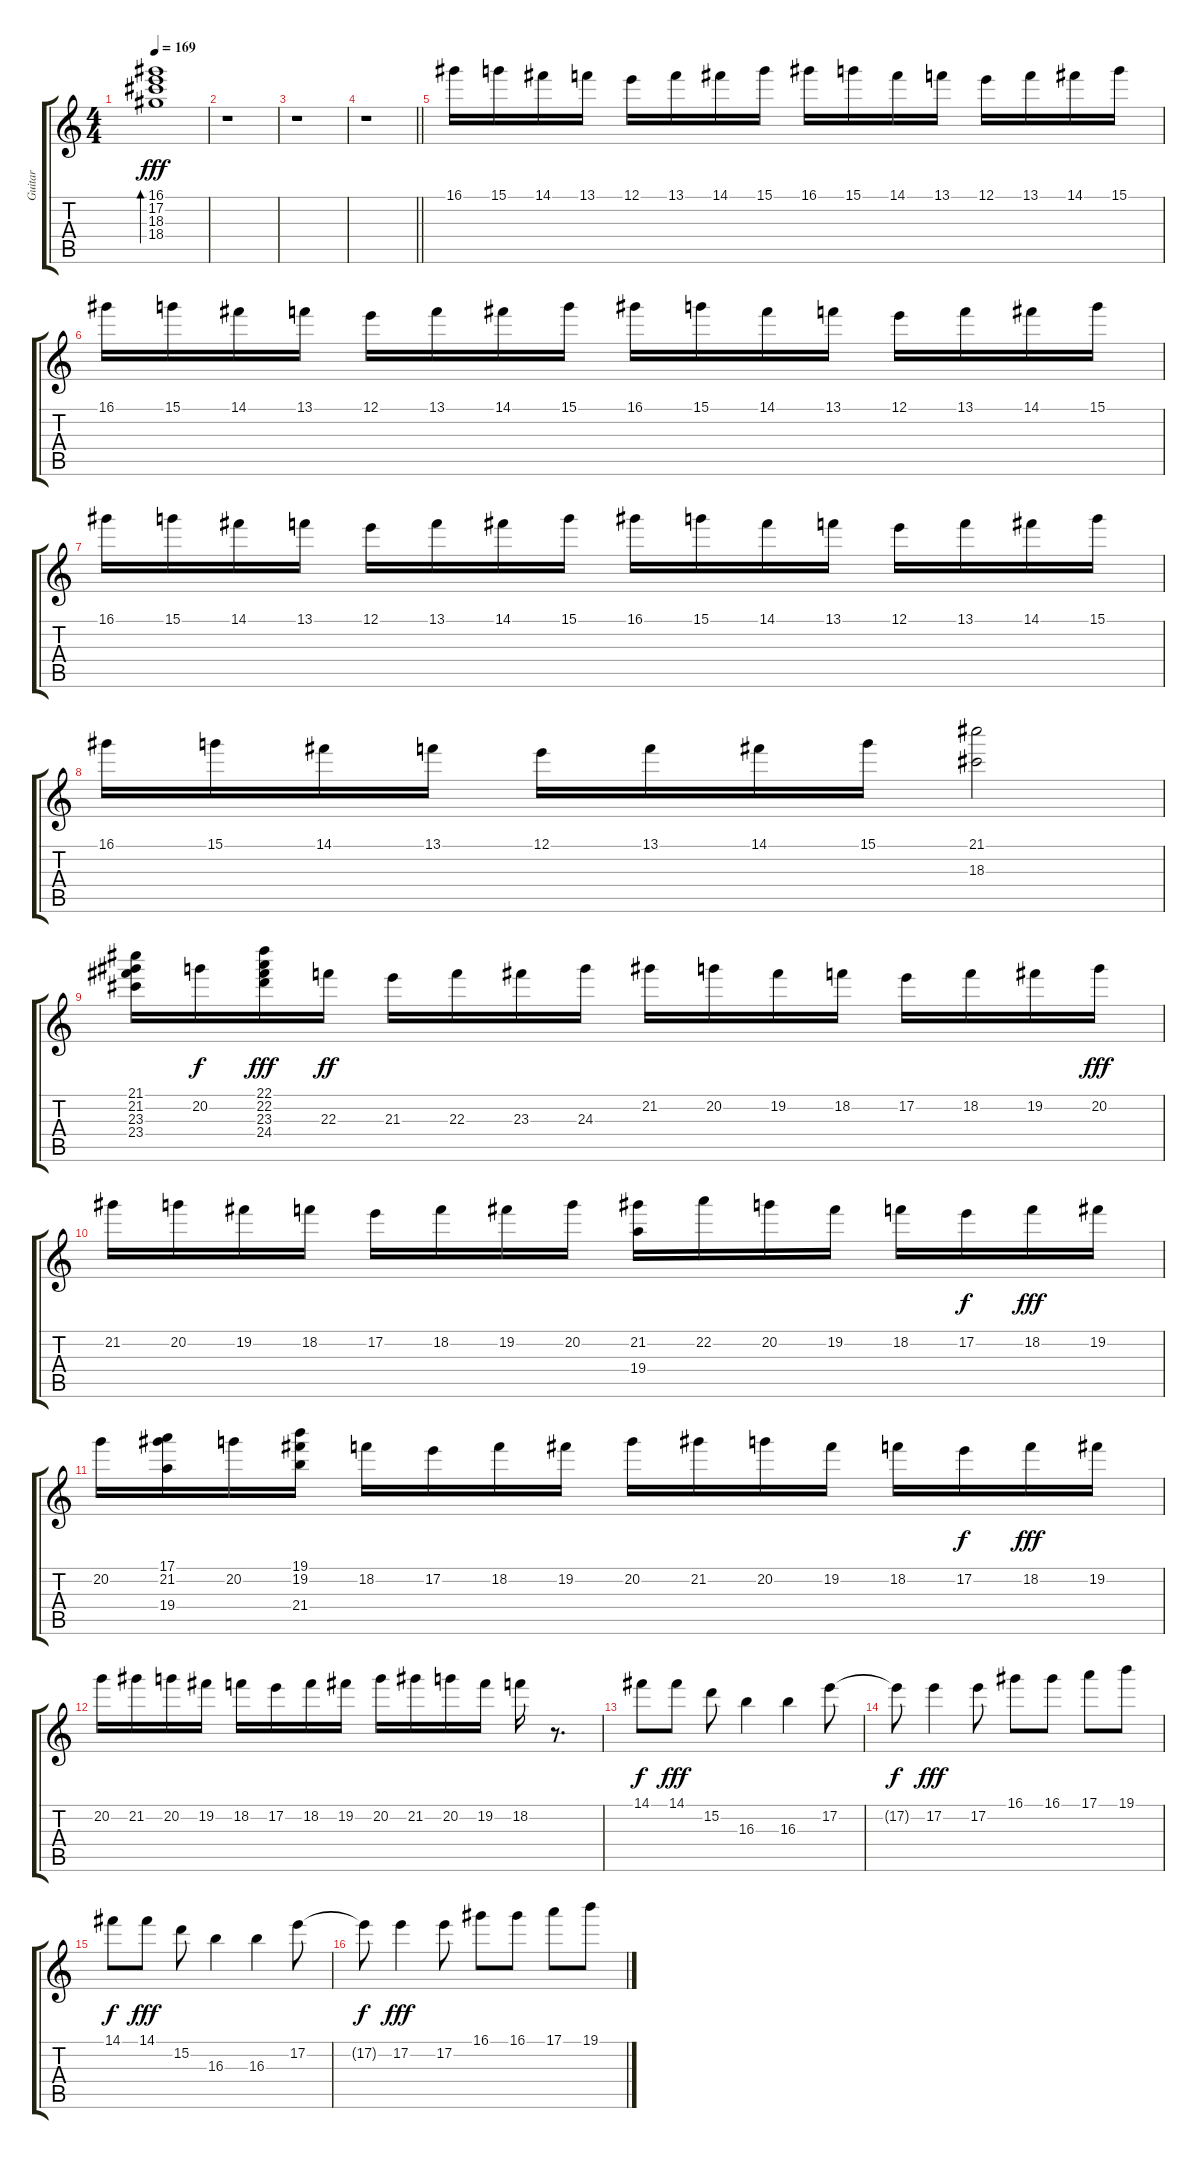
\track ("Guitar" "Guitar") {instrument electricguitarclean}
\staff {score tabs}
\tuning (E4 B3 G3 D3 A2 E2) {hide}
\ts (4 4)
\tempo 169
\clef g2
\ks c
(16.1 17.2 18.3 18.4).1{bd 480 dy fff} |
r.1 |
r.1 |
\barLineRight lightlight
r.1 |
16.1.16 15.1.16 14.1.16 13.1.16 12.1.16 13.1.16 14.1.16 15.1.16 16.1.16 15.1.16 14.1.16 13.1.16 12.1.16 13.1.16 14.1.16 15.1.16 |
16.1.16 15.1.16 14.1.16 13.1.16 12.1.16 13.1.16 14.1.16 15.1.16 16.1.16 15.1.16 14.1.16 13.1.16 12.1.16 13.1.16{volume 12} 14.1.16{volume 12} 15.1.16{volume 12} |
16.1.16 15.1.16{volume 12} 14.1.16{volume 11} 13.1.16{volume 11} 12.1.16{volume 11} 13.1.16{volume 10} 14.1.16{volume 10} 15.1.16{volume 10} 16.1.16{volume 9} 15.1.16{volume 9} 14.1.16{volume 9} 13.1.16{volume 8} 12.1.16{volume 8} 13.1.16{volume 8} 14.1.16{volume 7} 15.1.16{volume 7} |
16.1.16{volume 6} 15.1.16{volume 6} 14.1.16{volume 3} 13.1.16{volume 0} 12.1.16 13.1.16 14.1.16 15.1.16 (21.1 18.3).2{volume 14} |
(21.1 21.2 23.3 23.4).16 20.2.16{dy f} (22.1 22.2 23.3 24.4).16{dy fff} 22.3.16{dy ff} 21.3.16 22.3.16 23.3.16 24.3.16 21.2.16 20.2.16 19.2.16 18.2.16 17.2.16 18.2.16 19.2.16 20.2.16{dy fff} |
21.2.16 20.2.16 19.2.16 18.2.16 17.2.16 18.2.16 19.2.16 20.2.16 (21.2 19.4).16 22.2.16 20.2.16 19.2.16 18.2.16 17.2.16{dy f} 18.2.16{dy fff} 19.2.16 |
20.2.16 (17.1 21.2 19.4).16 20.2.16 (19.1 19.2 21.4).16 18.2.16 17.2.16 18.2.16 19.2.16 20.2.16 21.2.16 20.2.16 19.2.16 18.2.16 17.2.16{dy f} 18.2.16{dy fff} 19.2.16 |
20.2.16 21.2.16 20.2.16 19.2.16 18.2.16 17.2.16 18.2.16 19.2.16 20.2.16 21.2.16 20.2.16 19.2.16 18.2.16 r.8{d} |
14.1.8{dy f} 14.1.8{dy fff} 15.2.8 16.3.4 16.3.4 17.2.8 |
17.2{t}.8{dy f} 17.2.4{dy fff} 17.2.8 16.1.8 16.1.8 17.1.8 19.1.8 |
14.1.8{dy f} 14.1.8{dy fff} 15.2.8 16.3.4 16.3.4 17.2.8 |
17.2{t}.8{dy f} 17.2.4{dy fff} 17.2.8 16.1.8 16.1.8 17.1.8 19.1.8
